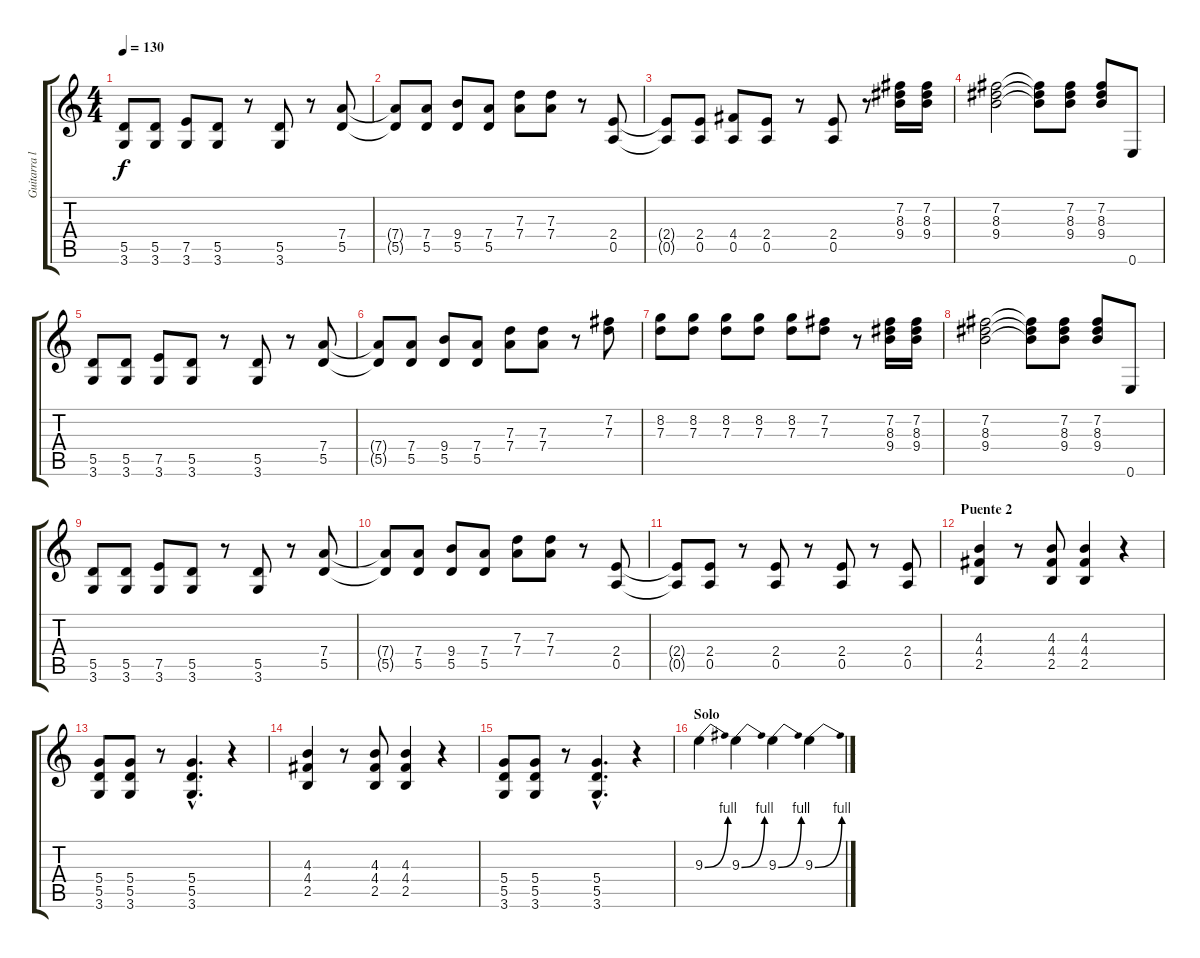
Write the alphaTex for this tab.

\track ("Guitarra líder" "Guitarra l") {instrument distortionguitar}
\staff {score tabs}
\tuning (E4 B3 G3 D3 A2 E2) {hide}
\ts (4 4)
\tempo 130
\clef g2
\ks c
(5.5 3.6).8{dy f} (5.5 3.6).8 (7.5 3.6).8 (5.5 3.6).8 r.8 (5.5 3.6).8 r.8 (7.4 5.5).8 |
(7.4{t} 5.5{t}).8 (7.4 5.5).8 (9.4 5.5).8 (7.4 5.5).8 (7.3 7.4).8 (7.3 7.4).8 r.8 (2.4 0.5).8 |
(2.4{t} 0.5{t}).8 (2.4 0.5).8 (4.4 0.5).8 (2.4 0.5).8 r.8 (2.4 0.5).8 r.8 (7.2 8.3 9.4).16 (7.2 8.3 9.4).16 |
(7.2 8.3 9.4).2 (7.2{t} 8.3{t} 9.4{t}).8 (7.2 8.3 9.4).8 (7.2 8.3 9.4).8 0.6.8 |
(5.5 3.6).8 (5.5 3.6).8 (7.5 3.6).8 (5.5 3.6).8 r.8 (5.5 3.6).8 r.8 (7.4 5.5).8 |
(7.4{t} 5.5{t}).8 (7.4 5.5).8 (9.4 5.5).8 (7.4 5.5).8 (7.3 7.4).8 (7.3 7.4).8 r.8 (7.2 7.3).8 |
(8.2 7.3).8 (8.2 7.3).8 (8.2 7.3).8 (8.2 7.3).8 (8.2 7.3).8 (7.2 7.3).8 r.8 (7.2 8.3 9.4).16 (7.2 8.3 9.4).16 |
(7.2 8.3 9.4).2 (7.2{t} 8.3{t} 9.4{t}).8 (7.2 8.3 9.4).8 (7.2 8.3 9.4).8 0.6.8 |
(5.5 3.6).8 (5.5 3.6).8 (7.5 3.6).8 (5.5 3.6).8 r.8 (5.5 3.6).8 r.8 (7.4 5.5).8 |
(7.4{t} 5.5{t}).8 (7.4 5.5).8 (9.4 5.5).8 (7.4 5.5).8 (7.3 7.4).8 (7.3 7.4).8 r.8 (2.4 0.5).8 |
(2.4{t} 0.5{t}).8 (2.4 0.5).8 r.8 (2.4 0.5).8 r.8 (2.4 0.5).8 r.8 (2.4 0.5).8 |
\section ("" "Puente 2")
(4.3 4.4 2.5).4 r.8 (4.3 4.4 2.5).8 (4.3 4.4 2.5).4 r.4 |
(5.4 5.5 3.6).8 (5.4 5.5 3.6).8 r.8 (5.4{hac} 5.5{hac} 3.6{hac}).4{d} r.4 |
(4.3 4.4 2.5).4 r.8 (4.3 4.4 2.5).8 (4.3 4.4 2.5).4 r.4 |
(5.4 5.5 3.6).8 (5.4 5.5 3.6).8 r.8 (5.4{hac} 5.5{hac} 3.6{hac}).4{d} r.4{volume 16} |
\section ("" "Solo")
9.3{be (bend 0 0 60 4)}.4 9.3{be (bend 0 0 60 4)}.4 9.3{be (bend 0 0 60 4)}.4 9.3{be (bend 0 0 60 4)}.4
